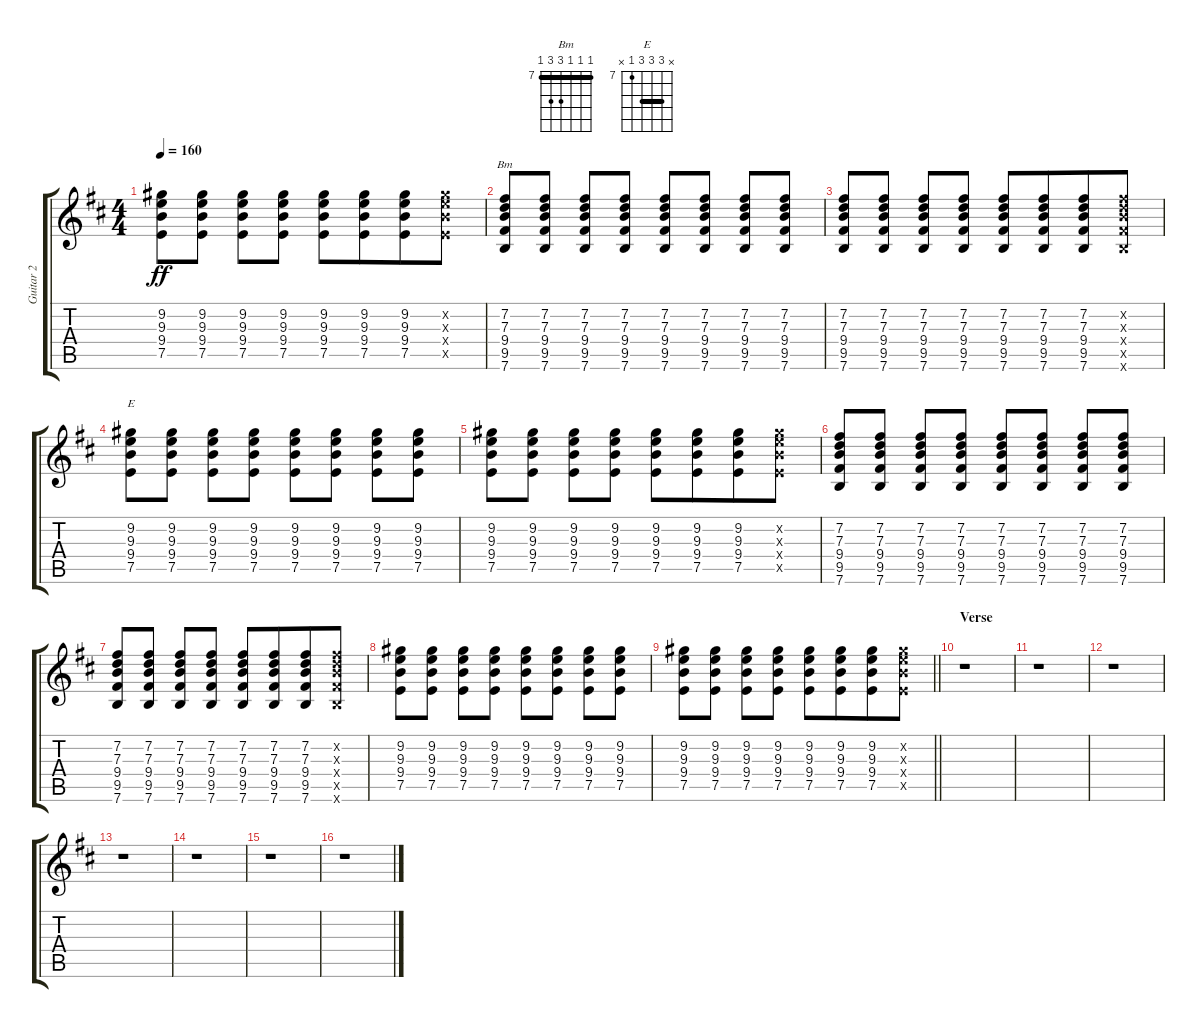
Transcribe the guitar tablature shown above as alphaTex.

\track ("Guitar 2" "Guitar 2") {instrument overdrivenguitar}
\staff {score tabs}
\tuning (E4 B3 G3 D3 A2 E2) {hide}
\chord ("Bm" 7 7 7 9 9 7) {firstfret 7 barre 7}
\chord ("E" x 9 9 9 7 x) {firstfret 7 barre 9}
\ts (4 4)
\tempo 160
\clef g2
\ks bminor
(9.2 9.3 9.4 7.5).8{dy ff} (9.2 9.3 9.4 7.5).8 (9.2 9.3 9.4 7.5).8 (9.2 9.3 9.4 7.5).8 (9.2 9.3 9.4 7.5).8 (9.2 9.3 9.4 7.5).8{beam merge} (9.2 9.3 9.4 7.5).8 (9.2{x} 9.3{x} 9.4{x} 7.5{x}).8 |
(7.2 7.3 9.4 9.5 7.6).8{ch "Bm"} (7.2 7.3 9.4 9.5 7.6).8 (7.2 7.3 9.4 9.5 7.6).8 (7.2 7.3 9.4 9.5 7.6).8 (7.2 7.3 9.4 9.5 7.6).8 (7.2 7.3 9.4 9.5 7.6).8 (7.2 7.3 9.4 9.5 7.6).8 (7.2 7.3 9.4 9.5 7.6).8 |
(7.2 7.3 9.4 9.5 7.6).8 (7.2 7.3 9.4 9.5 7.6).8 (7.2 7.3 9.4 9.5 7.6).8 (7.2 7.3 9.4 9.5 7.6).8 (7.2 7.3 9.4 9.5 7.6).8 (7.2 7.3 9.4 9.5 7.6).8{beam merge} (7.2 7.3 9.4 9.5 7.6).8{beam merge} (7.2{x} 7.3{x} 9.4{x} 9.5{x} 7.6{x}).8 |
(9.2 9.3 9.4 7.5).8{ch "E"} (9.2 9.3 9.4 7.5).8 (9.2 9.3 9.4 7.5).8 (9.2 9.3 9.4 7.5).8 (9.2 9.3 9.4 7.5).8 (9.2 9.3 9.4 7.5).8 (9.2 9.3 9.4 7.5).8 (9.2 9.3 9.4 7.5).8 |
(9.2 9.3 9.4 7.5).8 (9.2 9.3 9.4 7.5).8 (9.2 9.3 9.4 7.5).8 (9.2 9.3 9.4 7.5).8 (9.2 9.3 9.4 7.5).8 (9.2 9.3 9.4 7.5).8{beam merge} (9.2 9.3 9.4 7.5).8 (9.2{x} 9.3{x} 9.4{x} 7.5{x}).8 |
(7.2 7.3 9.4 9.5 7.6).8 (7.2 7.3 9.4 9.5 7.6).8 (7.2 7.3 9.4 9.5 7.6).8 (7.2 7.3 9.4 9.5 7.6).8 (7.2 7.3 9.4 9.5 7.6).8 (7.2 7.3 9.4 9.5 7.6).8 (7.2 7.3 9.4 9.5 7.6).8 (7.2 7.3 9.4 9.5 7.6).8 |
(7.2 7.3 9.4 9.5 7.6).8 (7.2 7.3 9.4 9.5 7.6).8 (7.2 7.3 9.4 9.5 7.6).8 (7.2 7.3 9.4 9.5 7.6).8 (7.2 7.3 9.4 9.5 7.6).8 (7.2 7.3 9.4 9.5 7.6).8{beam merge} (7.2 7.3 9.4 9.5 7.6).8{beam merge} (7.2{x} 7.3{x} 9.4{x} 9.5{x} 7.6{x}).8 |
(9.2 9.3 9.4 7.5).8 (9.2 9.3 9.4 7.5).8 (9.2 9.3 9.4 7.5).8 (9.2 9.3 9.4 7.5).8 (9.2 9.3 9.4 7.5).8 (9.2 9.3 9.4 7.5).8 (9.2 9.3 9.4 7.5).8 (9.2 9.3 9.4 7.5).8 |
\barLineRight lightlight
(9.2 9.3 9.4 7.5).8 (9.2 9.3 9.4 7.5).8 (9.2 9.3 9.4 7.5).8 (9.2 9.3 9.4 7.5).8 (9.2 9.3 9.4 7.5).8 (9.2 9.3 9.4 7.5).8{beam merge} (9.2 9.3 9.4 7.5).8 (9.2{x} 9.3{x} 9.4{x} 7.5{x}).8 |
\section ("" "Verse")
r.1 |
r.1 |
r.1 |
r.1 |
r.1 |
r.1 |
r.1
